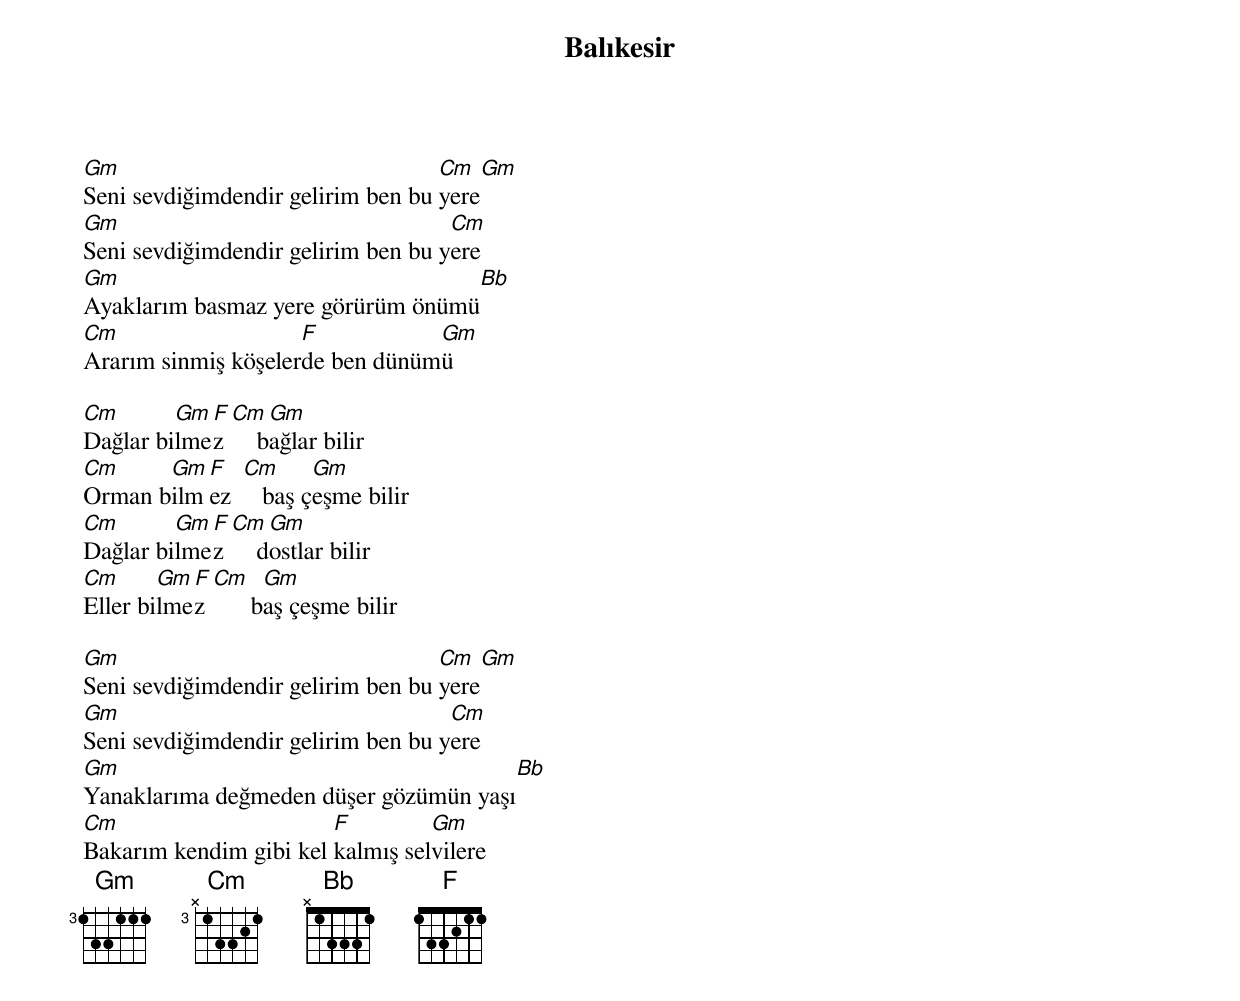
{title: Balıkesir}
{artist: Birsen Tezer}

Gm                                 Cm  Gm
Seni sevdiğimdendir gelirim ben bu yere
Gm                                  Cm
Seni sevdiğimdendir gelirim ben bu yere
Gm                                    Bb
Ayaklarım basmaz yere görürüm önümü
Cm                   F           Gm
Ararım sinmiş köşelerde ben dünümü

Cm       Gm F Cm   Gm
Dağlar bilmez     bağlar bilir
Cm     Gm F   Cm      Gm
Orman bilmez     baş çeşme bilir
Cm       Gm F Cm   Gm
Dağlar bilmez     dostlar bilir
Cm      Gm F Cm     Gm
Eller bilmez       baş çeşme bilir

Gm                                 Cm  Gm
Seni sevdiğimdendir gelirim ben bu yere
Gm                                  Cm
Seni sevdiğimdendir gelirim ben bu yere
Gm                                      Bb
Yanaklarıma değmeden düşer gözümün yaşı
Cm                      F         Gm
Bakarım kendim gibi kel kalmış selvilere
